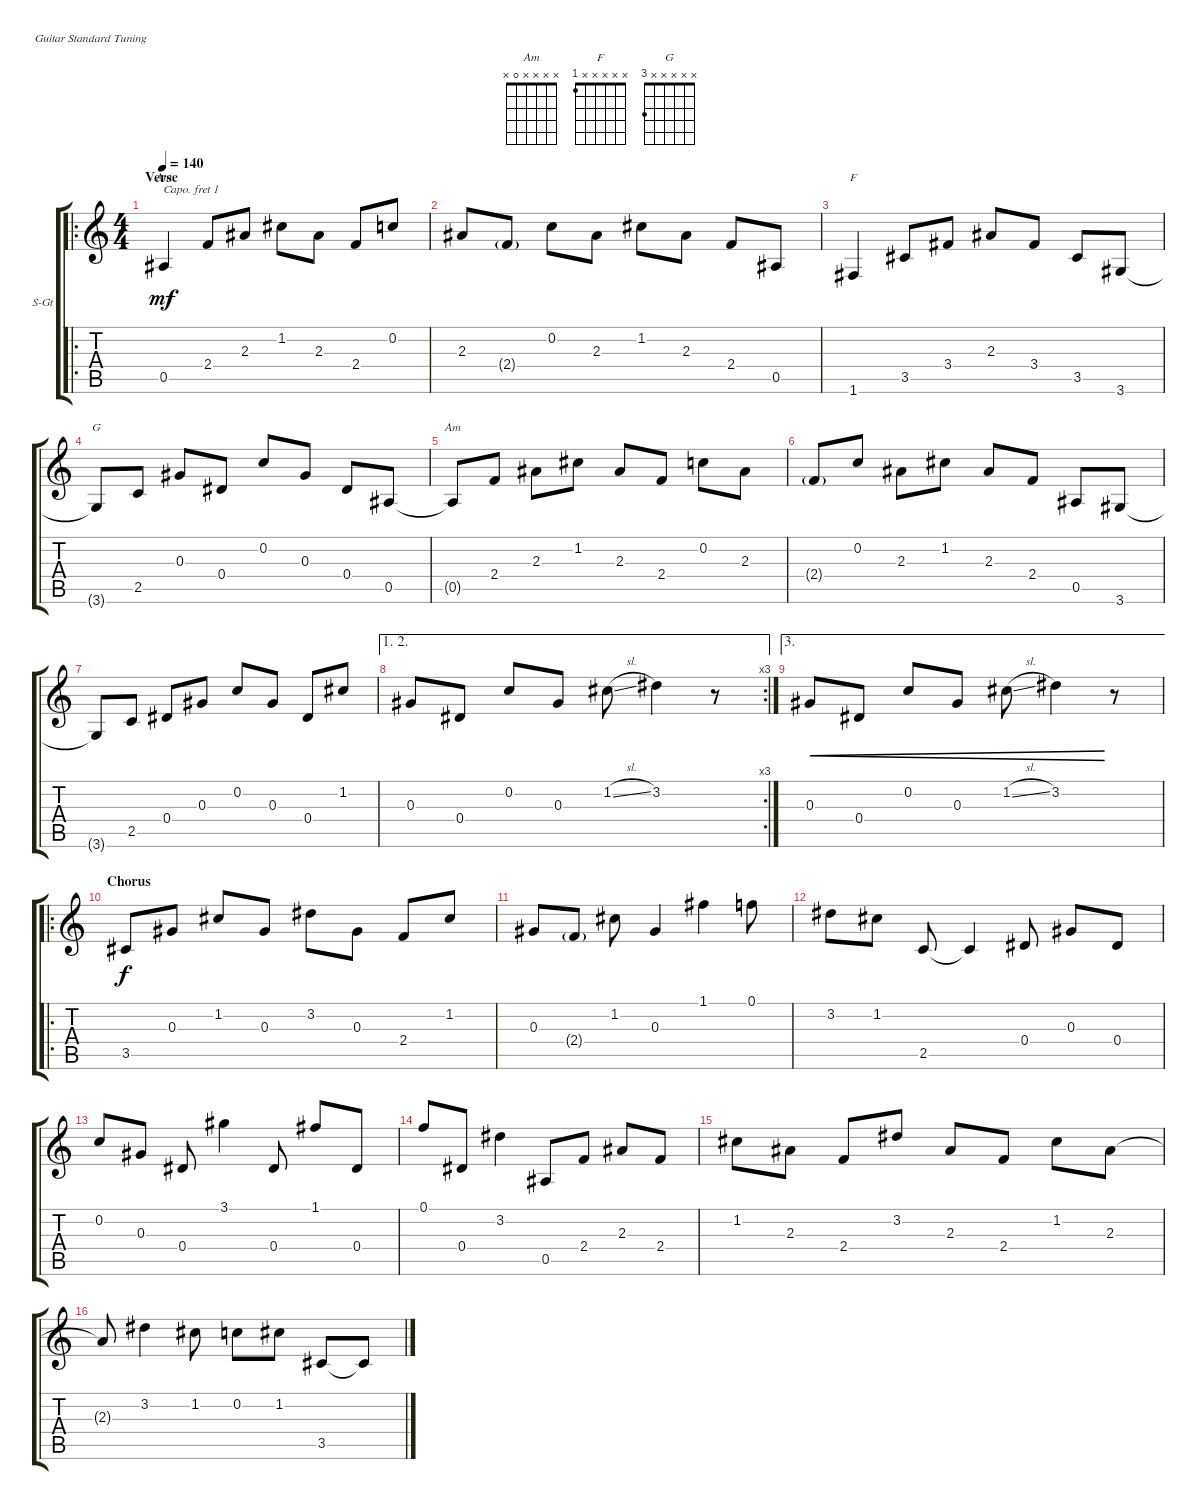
\defaultSystemsLayout 4
\bracketExtendMode groupsimilarinstruments
\firstSystemTrackNameOrientation horizontal
\otherSystemsTrackNameOrientation horizontal
\track ("Steel Guitar" "S-Gt") {instrument acousticguitarsteel}
\staff {score tabs}
\capo 1
\tuning (E4 B3 G3 D3 A2 E2)
\chord ("Am" x x x x 0 x)
\chord ("F" x x x x x 1)
\chord ("G" x x x x x 3)
\ro
\ts (4 4)
\section ("" "Verse")
\tempo 140
\clef g2
\ks c
0.5.4{ch "Am" dy mf instrument acousticguitarsteel} 2.4.8 2.3.8 1.2.8 2.3.8 2.4.8 0.2.8 |
2.3.8 2.4{g}.8 0.2.8 2.3.8 1.2.8 2.3.8 2.4.8 0.5.8 |
1.6.4{ch "F"} 3.5.8 3.4.8 2.3.8 3.4.8 3.5.8 3.6.8 |
3.6{t}.8{ch "G"} 2.5.8 0.3.8 0.4.8 0.2.8 0.3.8 0.4.8 0.5.8 |
0.5{t}.8{ch "Am"} 2.4.8 2.3.8 1.2.8 2.3.8 2.4.8 0.2.8 2.3.8 |
2.4{g}.8 0.2.8 2.3.8 1.2.8 2.3.8 2.4.8 0.5.8 3.6.8 |
3.6{t}.8 2.5.8 0.4.8 0.3.8 0.2.8 0.3.8 0.4.8 1.2.8 |
\ae (1 2)
\rc 3
0.3.8 0.4.8 0.2.8 0.3.8 1.2{sl}.8 3.2.4 r.8 |
\ae 3
0.3.8{cre} 0.4.8{cre} 0.2.8{cre} 0.3.8{cre} 1.2{sl}.8{cre} 3.2.4{cre} r.8 |
\ro
\section ("" "Chorus")
3.5.8{dy f} 0.3.8 1.2.8 0.3.8 3.2.8 0.3.8 2.4.8 1.2.8 |
0.3.8 2.4{g}.8 1.2.8 0.3.4 1.1.4 0.1.8 |
3.2.8 1.2.8 2.5.8 2.5{t}.4 0.4.8 0.3.8 0.4.8 |
0.2.8 0.3.8 0.4.8 3.1.4 0.4.8 1.1.8 0.4.8 |
0.1.8 0.4.8 3.2.4 0.5.8 2.4.8 2.3.8 2.4.8 |
1.2.8 2.3.8 2.4.8 3.2.8 2.3.8 2.4.8 1.2.8 2.3.8 |
2.3{t}.8 3.2.4 1.2.8 0.2.8 1.2.8 3.5.8 3.5{t}.8
